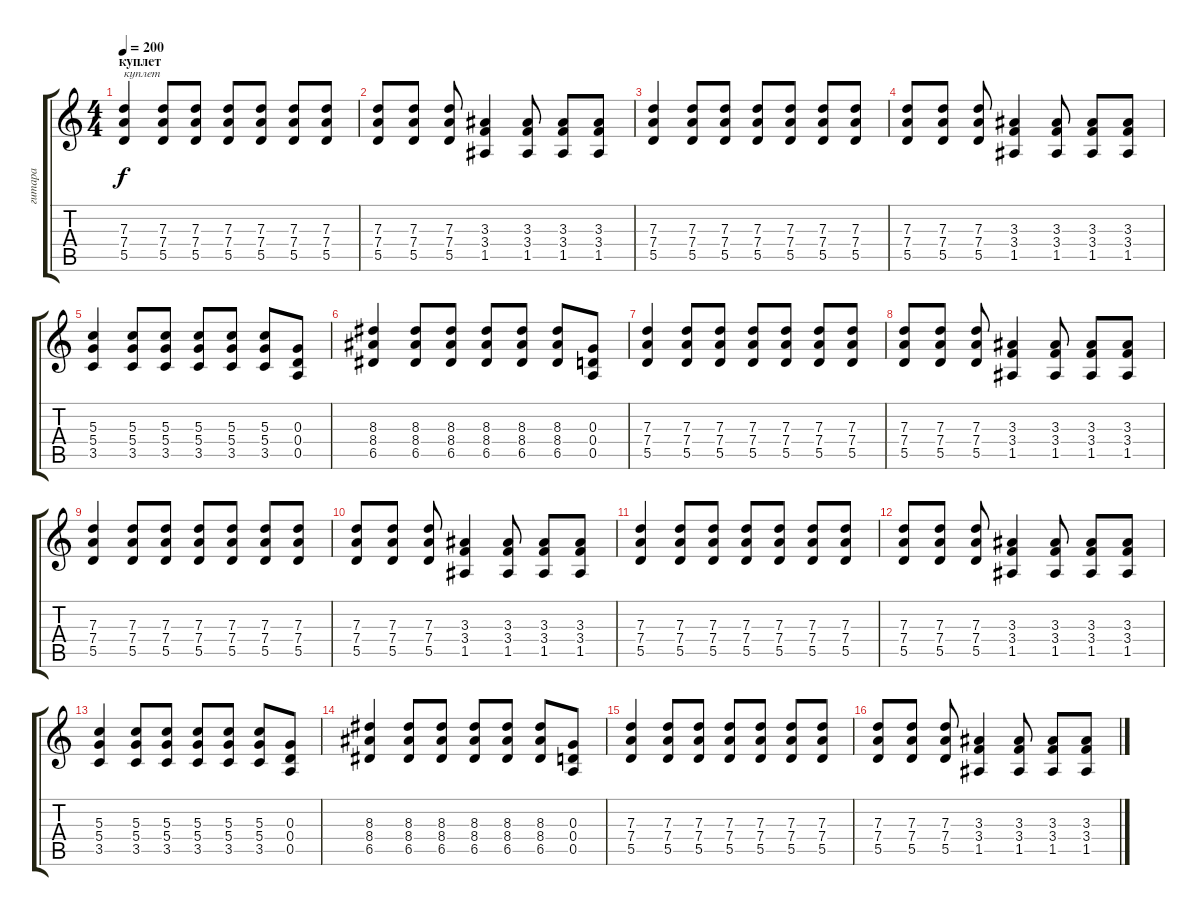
\track ("гитара" "гитара") {instrument overdrivenguitar}
\staff {score tabs}
\tuning (E4 B3 G3 D3 A2 E2) {hide}
\ts (4 4)
\section ("" "куплет")
\tempo 200
\clef g2
\ks c
(7.3 7.4 5.5).4{txt "куплет" dy f} (7.3 7.4 5.5).8 (7.3 7.4 5.5).8 (7.3 7.4 5.5).8 (7.3 7.4 5.5).8 (7.3 7.4 5.5).8 (7.3 7.4 5.5).8 |
(7.3 7.4 5.5).8 (7.3 7.4 5.5).8 (7.3 7.4 5.5).8 (3.3 3.4 1.5).4 (3.3 3.4 1.5).8 (3.3 3.4 1.5).8 (3.3 3.4 1.5).8 |
(7.3 7.4 5.5).4 (7.3 7.4 5.5).8 (7.3 7.4 5.5).8 (7.3 7.4 5.5).8 (7.3 7.4 5.5).8 (7.3 7.4 5.5).8 (7.3 7.4 5.5).8 |
(7.3 7.4 5.5).8 (7.3 7.4 5.5).8 (7.3 7.4 5.5).8 (3.3 3.4 1.5).4 (3.3 3.4 1.5).8 (3.3 3.4 1.5).8 (3.3 3.4 1.5).8 |
(5.3 5.4 3.5).4 (5.3 5.4 3.5).8 (5.3 5.4 3.5).8 (5.3 5.4 3.5).8 (5.3 5.4 3.5).8 (5.3 5.4 3.5).8 (0.3 0.4 0.5).8 |
(8.3 8.4 6.5).4 (8.3 8.4 6.5).8 (8.3 8.4 6.5).8 (8.3 8.4 6.5).8 (8.3 8.4 6.5).8 (8.3 8.4 6.5).8 (0.3 0.4 0.5).8 |
(7.3 7.4 5.5).4 (7.3 7.4 5.5).8 (7.3 7.4 5.5).8 (7.3 7.4 5.5).8 (7.3 7.4 5.5).8 (7.3 7.4 5.5).8 (7.3 7.4 5.5).8 |
(7.3 7.4 5.5).8 (7.3 7.4 5.5).8 (7.3 7.4 5.5).8 (3.3 3.4 1.5).4 (3.3 3.4 1.5).8 (3.3 3.4 1.5).8 (3.3 3.4 1.5).8 |
(7.3 7.4 5.5).4 (7.3 7.4 5.5).8 (7.3 7.4 5.5).8 (7.3 7.4 5.5).8 (7.3 7.4 5.5).8 (7.3 7.4 5.5).8 (7.3 7.4 5.5).8 |
(7.3 7.4 5.5).8 (7.3 7.4 5.5).8 (7.3 7.4 5.5).8 (3.3 3.4 1.5).4 (3.3 3.4 1.5).8 (3.3 3.4 1.5).8 (3.3 3.4 1.5).8 |
(7.3 7.4 5.5).4 (7.3 7.4 5.5).8 (7.3 7.4 5.5).8 (7.3 7.4 5.5).8 (7.3 7.4 5.5).8 (7.3 7.4 5.5).8 (7.3 7.4 5.5).8 |
(7.3 7.4 5.5).8 (7.3 7.4 5.5).8 (7.3 7.4 5.5).8 (3.3 3.4 1.5).4 (3.3 3.4 1.5).8 (3.3 3.4 1.5).8 (3.3 3.4 1.5).8 |
(5.3 5.4 3.5).4 (5.3 5.4 3.5).8 (5.3 5.4 3.5).8 (5.3 5.4 3.5).8 (5.3 5.4 3.5).8 (5.3 5.4 3.5).8 (0.3 0.4 0.5).8 |
(8.3 8.4 6.5).4 (8.3 8.4 6.5).8 (8.3 8.4 6.5).8 (8.3 8.4 6.5).8 (8.3 8.4 6.5).8 (8.3 8.4 6.5).8 (0.3 0.4 0.5).8 |
(7.3 7.4 5.5).4 (7.3 7.4 5.5).8 (7.3 7.4 5.5).8 (7.3 7.4 5.5).8 (7.3 7.4 5.5).8 (7.3 7.4 5.5).8 (7.3 7.4 5.5).8 |
(7.3 7.4 5.5).8 (7.3 7.4 5.5).8 (7.3 7.4 5.5).8 (3.3 3.4 1.5).4 (3.3 3.4 1.5).8 (3.3 3.4 1.5).8 (3.3 3.4 1.5).8
